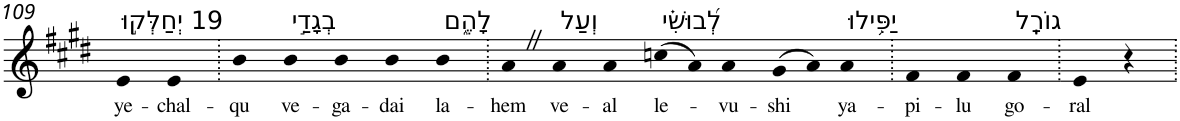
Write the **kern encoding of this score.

**kern	**text
*part1	*part1
*staff1	*staff1
*I"Piano	*
*I'Pno	*
!!LO:PB:g=z
*clefG2	*
*k[f#c#g#d#]	*
*E:	*
=109	=109
!LO:TX:a:t=19 יְחַלְּק֣וּ	!
!	!LO:LY:b
4e	ye-
!	!LO:LY:b
4e	-chal-
=110.	=110.
!	!LO:LY:b
4b	-qu
!LO:TX:a:t=בְגָדַ֣י	!
!	!LO:LY:b
4b	ve-
!	!LO:LY:b
4b	-ga-
!	!LO:LY:b
4b	-dai
!LO:TX:a:t=לָהֶ֑ם	!
!	!LO:LY:b
4b	la-
=111.	=111.
!	!LO:LY:b
4aZ	-hem
!LO:TX:a:t=וְעַל	!
!	!LO:LY:b
4a	ve-
!	!LO:LY:b
4a	-al
!LO:TX:a:t=לְ֝בוּשִׁ֗י	!
!	!LO:LY:b
(>8ccn	le-
8a)	.
!	!LO:LY:b
4a	-vu-
!	!LO:LY:b
(>8g#	-shi
8a)	.
!LO:TX:a:t=יַפִּ֥ילוּ	!
!	!LO:LY:b
4a	ya-
=112.	=112.
!	!LO:LY:b
4f#	-pi-
!	!LO:LY:b
4f#	-lu
!LO:TX:a:t=גוֹרָֽל	!
!	!LO:LY:b
4f#	go-
=113.	=113.
!	!LO:LY:b
4e	-ral
4r	.
=.	=.
*-	*-
